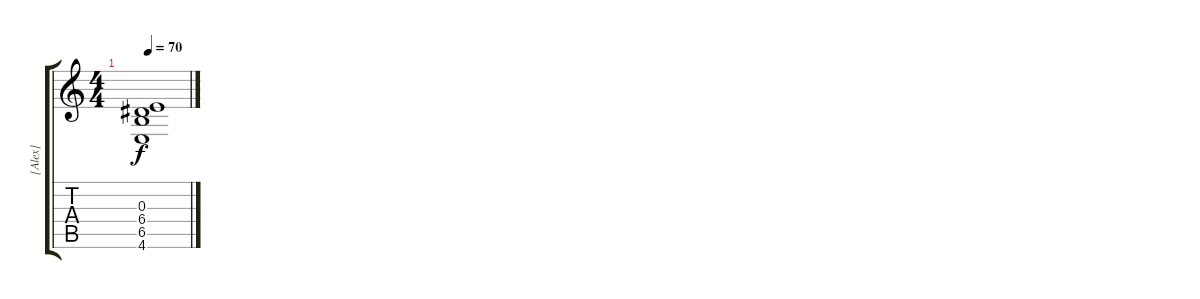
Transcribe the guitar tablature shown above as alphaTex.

\track ("[Alex]" "[Alex]") {instrument distortionguitar}
\staff {score tabs}
\tuning (C4 G3 Eb3 Bb2 F2 C2) {hide}
\ts (4 4)
\tempo 70
\clef g2
\ks c
(0.3 6.4{t} 6.5{t} 4.6{t}).1{dy f}
